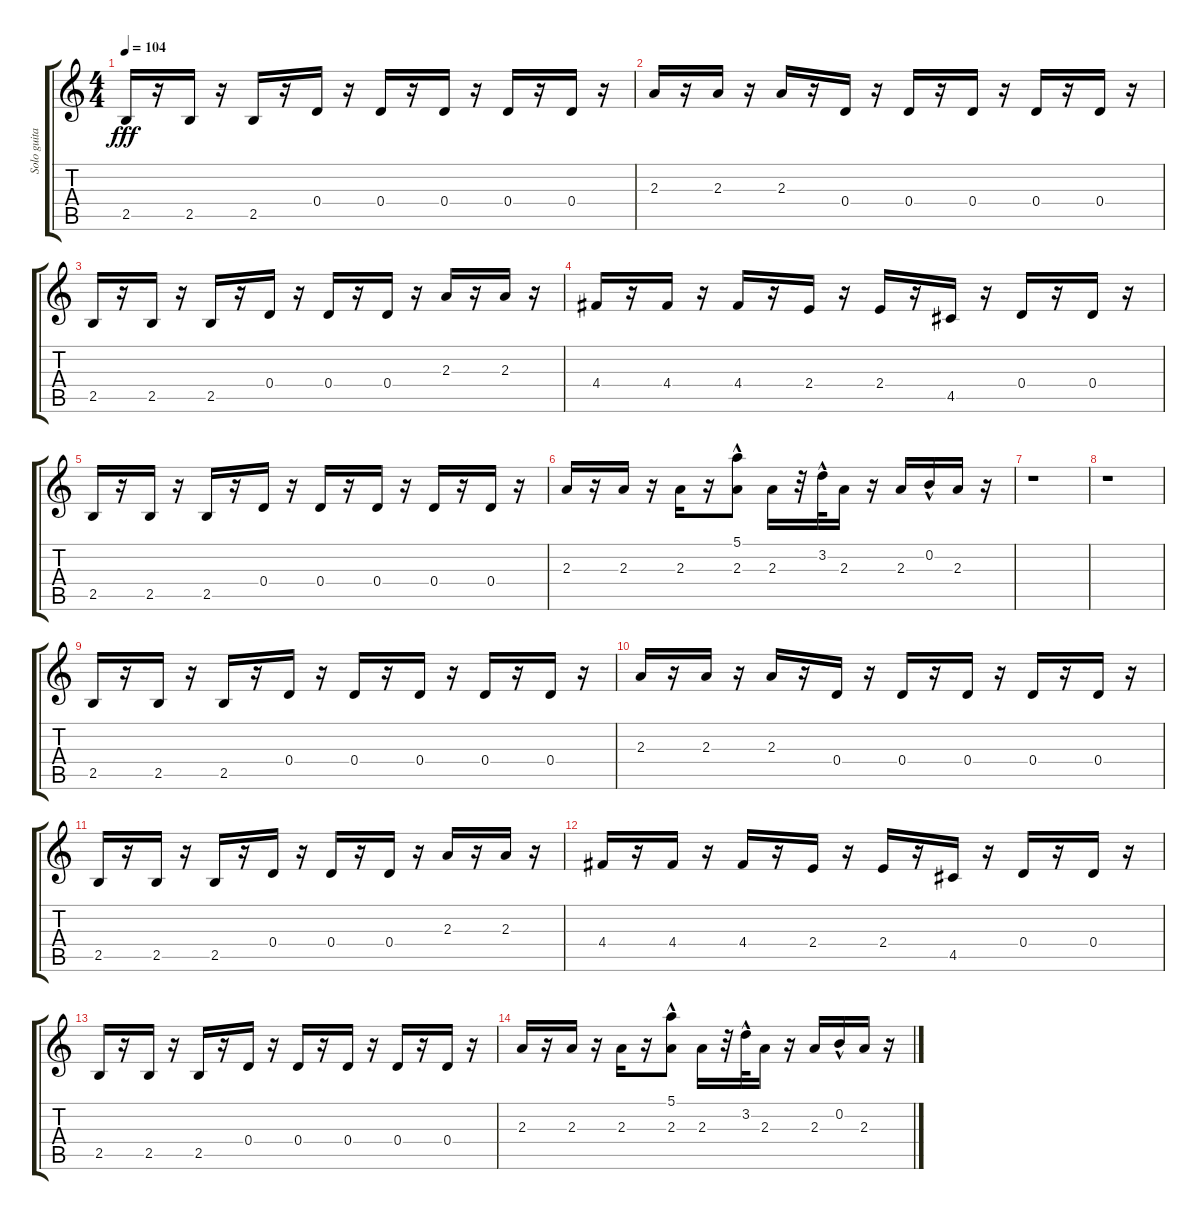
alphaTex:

\track ("Solo guitar" "Solo guita") {instrument electricguitarclean}
\staff {score tabs}
\tuning (E4 B3 G3 D3 A2 E2) {hide}
\ts (4 4)
\tempo 104
\clef g2
\ks c
2.5.16{dy fff} r.16 2.5.16 r.16 2.5.16 r.16 0.4.16 r.16 0.4.16 r.16 0.4.16 r.16 0.4.16 r.16 0.4.16 r.16 |
2.3.16 r.16 2.3.16 r.16 2.3.16 r.16 0.4.16 r.16 0.4.16 r.16 0.4.16 r.16 0.4.16 r.16 0.4.16 r.16 |
2.5.16 r.16 2.5.16 r.16 2.5.16 r.16 0.4.16 r.16 0.4.16 r.16 0.4.16 r.16 2.3.16 r.16 2.3.16 r.16 |
4.4.16 r.16 4.4.16 r.16 4.4.16 r.16 2.4.16 r.16 2.4.16 r.16 4.5.16 r.16 0.4.16 r.16 0.4.16 r.16 |
2.5.16 r.16 2.5.16 r.16 2.5.16 r.16 0.4.16 r.16 0.4.16 r.16 0.4.16 r.16 0.4.16 r.16 0.4.16 r.16 |
2.3.16 r.16 2.3.16 r.16 2.3.16 r.16 (5.1{hac} 2.3).8 2.3.16 r.32 3.2{hac}.32 2.3.16 r.16 2.3.16 0.2{hac}.16 2.3.16 r.16 |
r.1 |
r.1 |
2.5.16 r.16 2.5.16 r.16 2.5.16 r.16 0.4.16 r.16 0.4.16 r.16 0.4.16 r.16 0.4.16 r.16 0.4.16 r.16 |
2.3.16{volume 15} r.16 2.3.16 r.16 2.3.16 r.16 0.4.16 r.16 0.4.16 r.16 0.4.16{volume 14} r.16 0.4.16{volume 14} r.16 0.4.16 r.16 |
2.5.16{volume 13} r.16 2.5.16{volume 13} r.16 2.5.16 r.16 0.4.16{volume 12} r.16 0.4.16{volume 12} r.16 0.4.16 r.16 2.3.16{volume 11} r.16 2.3.16{volume 11} r.16 |
4.4.16{volume 10} r.16 4.4.16{volume 10} r.16 4.4.16{volume 9} r.16 2.4.16{volume 9} r.16 2.4.16{volume 8} r.16 4.5.16{volume 8} r.16 0.4.16{volume 7} r.16 0.4.16{volume 7} r.16 |
2.5.16{volume 6} r.16 2.5.16 r.16 2.5.16{volume 5} r.16 0.4.16{volume 4} r.16 0.4.16 r.16 0.4.16{volume 4} r.16 0.4.16{volume 3} r.16 0.4.16{volume 3} r.16 |
2.3.16{volume 2} r.16 2.3.16{volume 2} r.16 2.3.16{volume 1} r.16 (5.1{hac} 2.3).8 2.3.16 r.32 3.2{hac}.32{volume 1} 2.3.16 r.16 2.3.16 0.2{hac}.16 2.3.16 r.16
